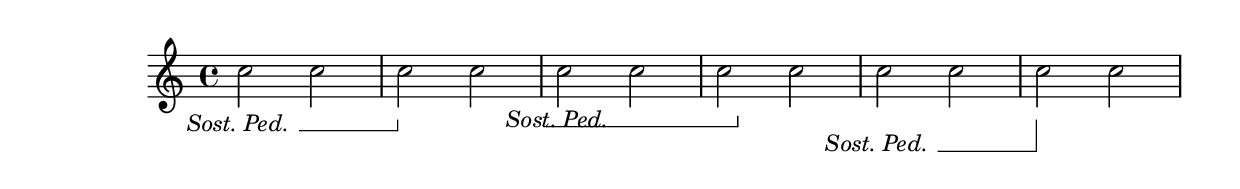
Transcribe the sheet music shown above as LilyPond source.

\version "2.11.61"

\header {
  lsrtags = "keyboards, tweaks-and-overrides"
  texidoc = "The appearance of pedal brackets may be altered in
different ways, using the relevant properties as shown in the
following example."
  doctitle = "Fine-tuning pedal brackets"
}

\paper { ragged-right = ##f }
\relative c'' {
  c2\sostenutoOn c
  c2\sostenutoOff c
  \once \override Staff.PianoPedalBracket #'shorten-pair = #'(-7 . -2)
  c2\sostenutoOn c
  c2\sostenutoOff c
  \once \override Staff.PianoPedalBracket #'edge-height = #'(0 . 3)
  c2\sostenutoOn c
  c2\sostenutoOff c
}
